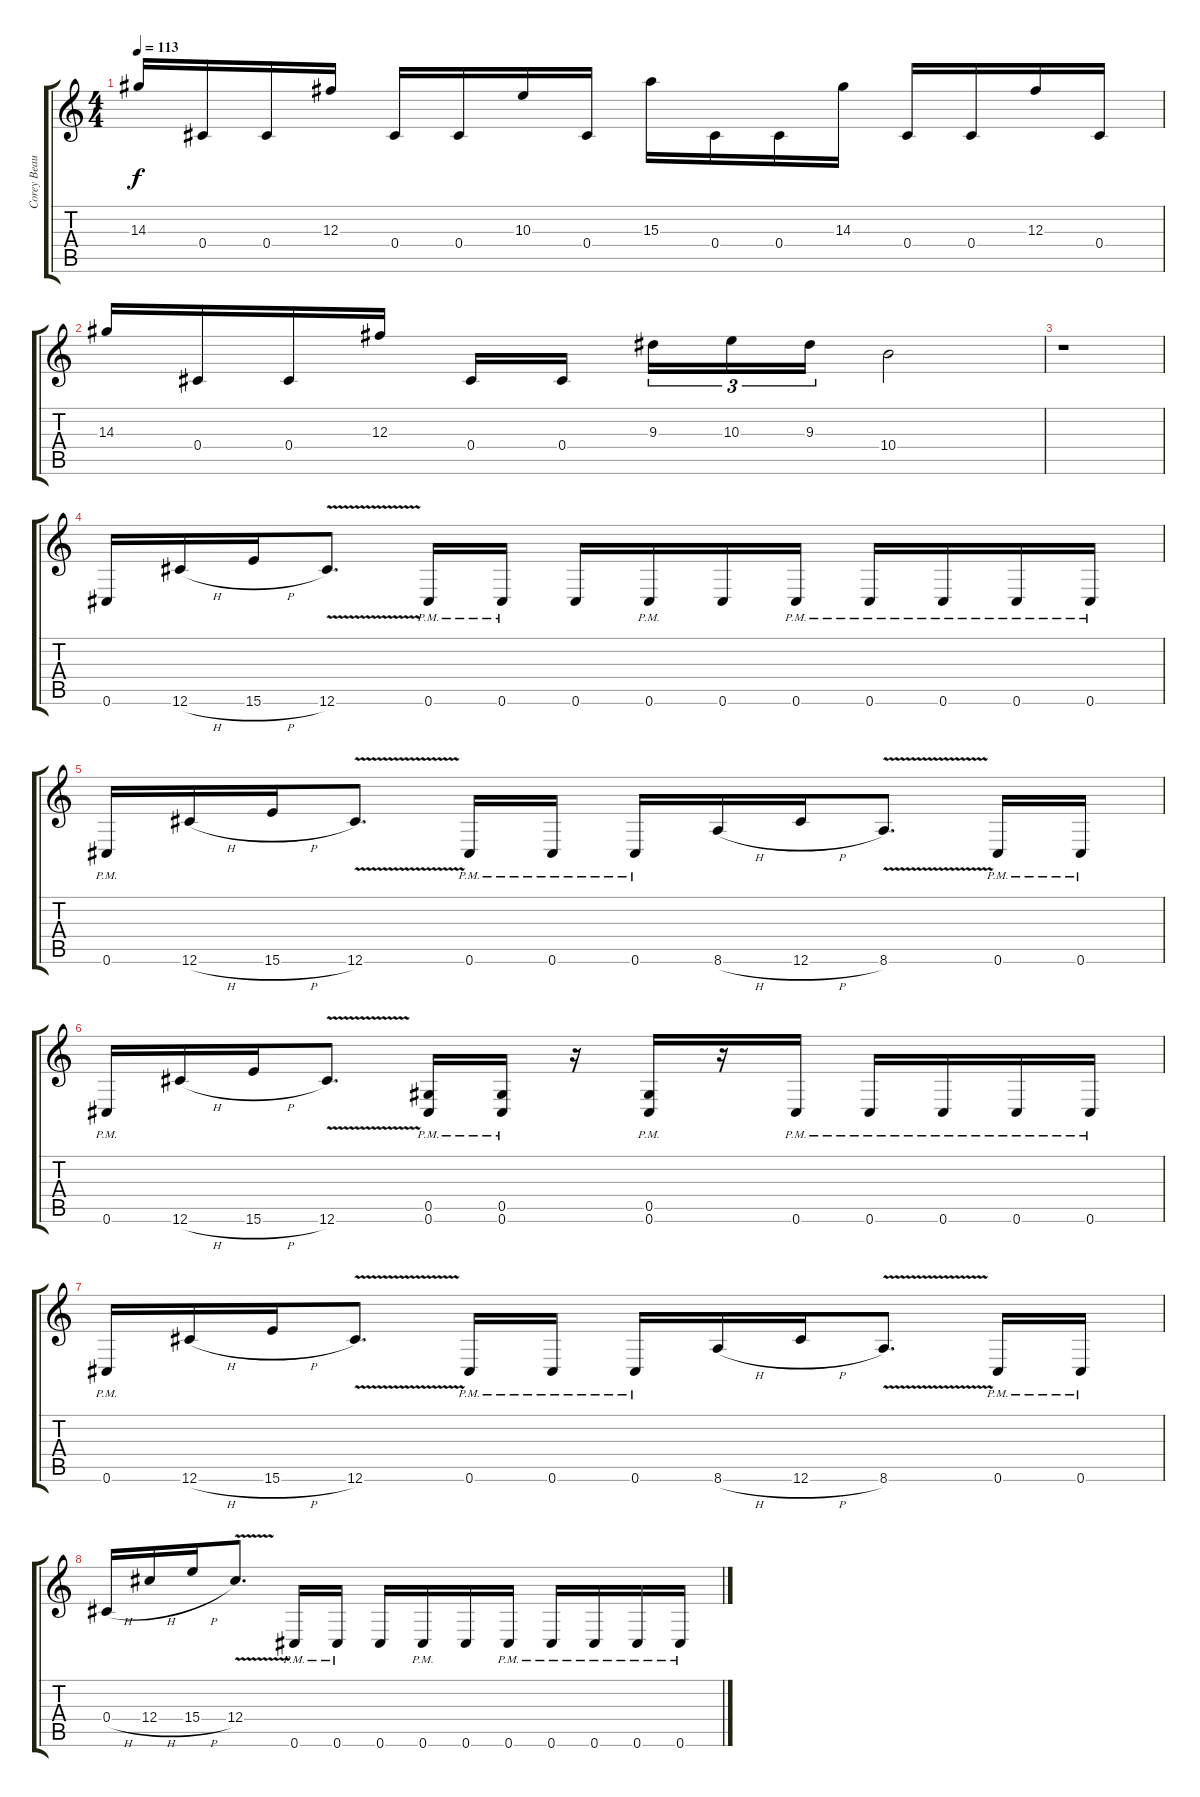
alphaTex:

\track ("Corey Beaulieu" "Corey Beau") {instrument distortionguitar}
\staff {score tabs}
\tuning (Eb4 Bb3 Gb3 Db3 Ab2 Db2) {hide}
\ts (4 4)
\tempo 113
\clef g2
\ks c
14.3.16{dy f} 0.4.16 0.4.16 12.3.16 0.4.16 0.4.16 10.3.16 0.4.16 15.3.16 0.4.16 0.4.16 14.3.16 0.4.16 0.4.16 12.3.16 0.4.16 |
14.3.16 0.4.16 0.4.16 12.3.16 0.4.16 0.4.16{beam splitsecondary} 9.3.16{tu (3 2)} 10.3.16{tu (3 2)} 9.3.16{tu (3 2)} 10.4.2 |
r.1 |
0.6.16 12.6{h}.16 15.6{h}.16 12.6{v}.8{d} 0.6{pm}.16 0.6{pm}.16 0.6.16 0.6{pm}.16 0.6.16 0.6{pm}.16 0.6{pm}.16 0.6{pm}.16 0.6{pm}.16 0.6{pm}.16 |
0.6{pm}.16 12.6{h}.16 15.6{h}.16 12.6{v}.8{d} 0.6{pm}.16 0.6{pm}.16 0.6{pm}.16 8.6{h}.16 12.6{h}.16 8.6{v}.8{d} 0.6{pm}.16 0.6{pm}.16 |
0.6{pm}.16 12.6{h}.16 15.6{h}.16 12.6{v}.8{d} (0.5 0.6{pm}).16 (0.5 0.6{pm}).16 r.16 (0.5 0.6{pm}).16 r.16 0.6{pm}.16 0.6{pm}.16 0.6{pm}.16 0.6{pm}.16 0.6{pm}.16 |
0.6{pm}.16 12.6{h}.16 15.6{h}.16 12.6{v}.8{d} 0.6{pm}.16 0.6{pm}.16 0.6{pm}.16 8.6{h}.16 12.6{h}.16 8.6{v}.8{d} 0.6{pm}.16 0.6{pm}.16 |
0.4{h}.16 12.4{h}.16 15.4{h}.16 12.4{v}.8{d} 0.6{pm}.16 0.6{pm}.16 0.6.16 0.6{pm}.16 0.6.16 0.6{pm}.16 0.6{pm}.16 0.6{pm}.16 0.6{pm}.16 0.6{pm}.16
